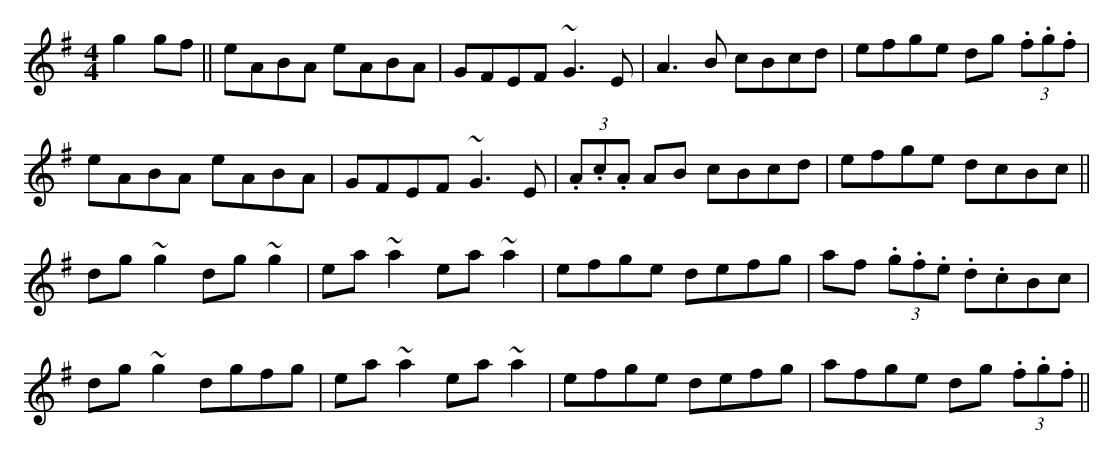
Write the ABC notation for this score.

X:1
M:4/4
K:G
g2 gf||eABA eABA|GFEF ~G3 E|A3 B cBcd|efge dg (3.f.g.f|
eABA eABA|GFEF ~G3 E|(3.A.c.A AB cBcd|efge dcBc||
dg ~g2 dg ~g2|ea ~a2 ea ~a2|efge defg|af (3.g.f.e .d.cBc|
dg ~g2 dgfg|ea ~a2 ea ~a2|efge defg|afge dg (3.f.g.f||
